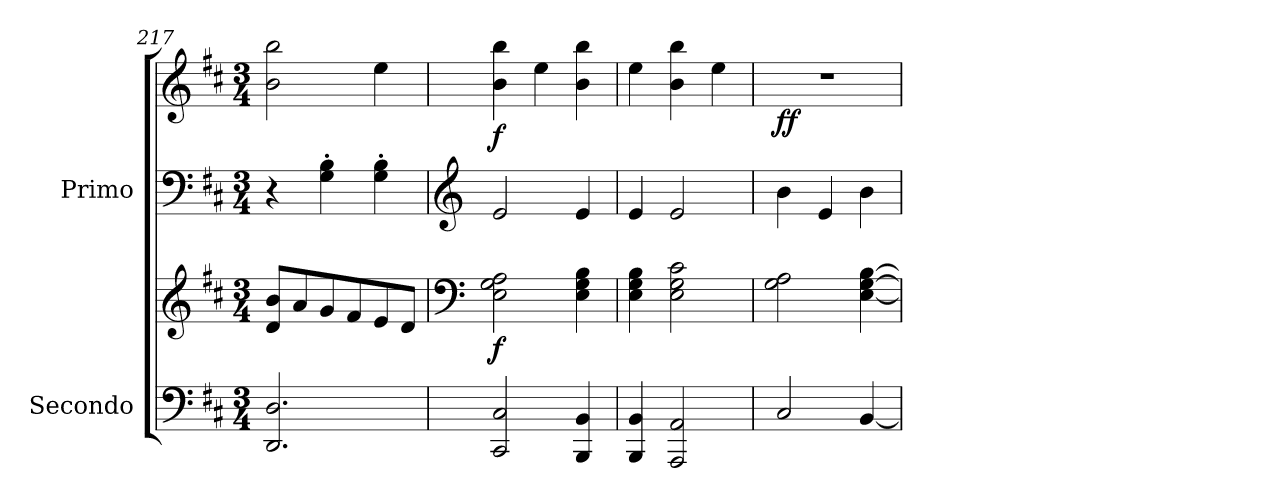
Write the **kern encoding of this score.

**kern	**kern	**dynam	**kern	**kern	**dynam
*part2	*part2	*part2	*part1	*part1	*part1
*staff4	*staff3	*staff3/4	*staff2	*staff1	*staff1/2
*I"Secondo	*	*	*I"Primo	*	*
*I'Sec.	*	*	*I'Pri.	*	*
*clefF4	*clefG2	*	*clefF4	*clefG2	*
*k[f#c#]	*k[f#c#]	*	*k[f#c#]	*k[f#c#]	*
*M3/4	*M3/4	*	*M3/4	*M3/4	*
=217	=217	=217	=217	=217	=217
2.DD/ 2.D/	8d/ 8b/L	.	4r	2b\ 2bb\	.
.	8a/	.	.	.	.
.	8g/	.	4G\' 4B\'	.	.
.	8f#/	.	.	.	.
.	8e/	.	4G\' 4B\'	4ee\	.
.	8d/J	.	.	.	.
=218	=218	=218	=218	=218	=218
*	*clefF4	*	*clefG2	*	*
!	!	!LO:DY:b	!	!	!LO:DY:b
2CC#/ 2C#/	2E\ 2G\ 2A\	f	2e/	4b\ 4bb\	f
.	.	.	.	4ee\	.
4BBB/ 4BB/	4E\ 4G\ 4B\	.	4e/	4b\ 4bb\	.
=219	=219	=219	=219	=219	=219
4BBB/ 4BB/	4E\ 4G\ 4B\	.	4e/	4ee\	.
2AAA/ 2AA/	2E\ 2G\ 2c#\	.	2e/	4b\ 4bb\	.
.	.	.	.	4ee\	.
=220	=220	=220	=220	=220	=220
!	!	!	!	!	!LO:DY:b
2C#/	2G\ 2A\	.	4b\	2.r	ff
.	.	.	4e/	.	.
[4BB/	[4E\ [4G\ [4B\	.	4b\	.	.
=	=	=	=	=	=
*-	*-	*-	*-	*-	*-
